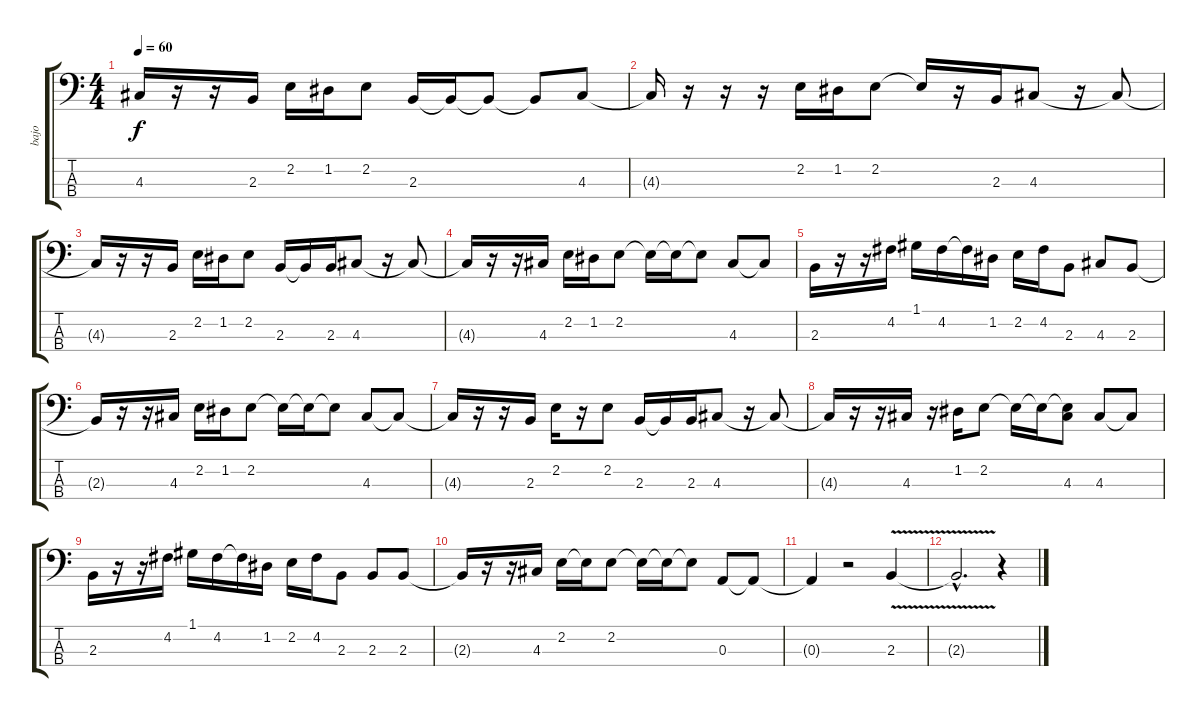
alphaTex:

\track ("bajo" "bajo") {instrument electricbassfinger}
\staff {score tabs}
\tuning (G2 D2 A1 E1) {hide}
\ts (4 4)
\tempo 60
\clef f4
\ks c
4.3{t}.16{dy f} r.16 r.16 2.3.16 2.2.16 1.2.16 2.2.8 2.3.16 2.3{t}.16 2.3{t}.8 2.3{t}.8 4.3.8 |
4.3{t}.16 r.16 r.16 r.16 2.2.16 1.2.16 2.2.8 2.2{t}.16 r.16 2.3.16 4.3.8 r.16 4.3{t}.8 |
4.3{t}.16 r.16 r.16 2.3.16 2.2.16 1.2.16 2.2.8 2.3.16 2.3{t}.16 2.3.16 4.3.8 r.16 4.3{t}.8 |
4.3{t}.16{volume 4} r.16 r.16 4.3.16 2.2.16 1.2.16 2.2.8 2.2{t}.16 2.2{t}.16 2.2{t}.8 4.3.8 4.3{t}.8 |
2.3.16 r.16 r.16 4.2.16 1.1.16 4.2.16 4.2{t}.16 1.2.16 2.2.16 4.2.16 2.3.8 4.3.8 2.3.8 |
2.3{t}.16 r.16 r.16 4.3.16 2.2.16 1.2.16 2.2.8 2.2{t}.16 2.2{t}.16 2.2{t}.8 4.3.8 4.3{t}.8 |
4.3{t}.16 r.16 r.16 2.3.16 2.2.16 r.16 2.2.8 2.3.16 2.3{t}.16 2.3.16 4.3.8 r.16 4.3{t}.8 |
4.3{t}.16{volume 5} r.16 r.16 4.3.16 r.16 1.2.16 2.2.8 2.2{t}.16 2.2{t}.16 (2.2{t} 4.3).8 4.3.8 4.3{t}.8 |
2.3.16{volume 3} r.16 r.16 4.2.16 1.1.16 4.2.16 4.2{t}.16 1.2.16 2.2.16 4.2.16 2.3.8 2.3.8 2.3.8 |
2.3{t}.16{volume 2} r.16 r.16 4.3.16 2.2.16 2.2{t}.16 2.2.8 2.2{t}.16 2.2{t}.16 2.2{t}.8 0.3.8 0.3{t}.8 |
0.3{t}.4{volume 0} r.2 2.3{v}.4 |
2.3{hac t}.2{d} r.4{volume 7}
